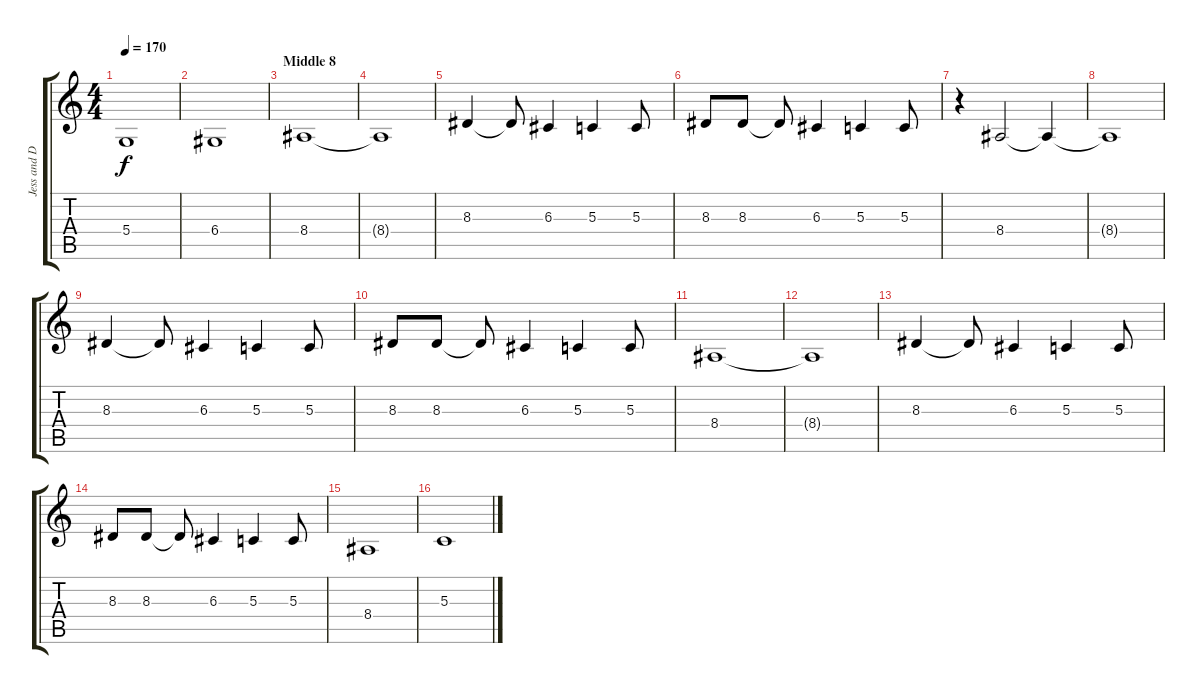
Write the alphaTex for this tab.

\track ("Jess and Derron (Sax)" "Jess and D") {instrument altosax}
\staff {score tabs}
\tuning (E4 B3 G3 D3 A2 E2) {hide}
\ts (4 4)
\tempo 170
\clef g2
\ks c
5.4.1{dy f} |
6.4.1 |
\section ("" "Middle 8")
8.4.1 |
8.4{t}.1 |
8.3.4 8.3{t}.8 6.3.4 5.3.4 5.3.8 |
8.3.8 8.3.8 8.3{t}.8 6.3.4 5.3.4 5.3.8 |
r.4 8.4.2 8.4{t}.4 |
8.4{t}.1 |
8.3.4 8.3{t}.8 6.3.4 5.3.4 5.3.8 |
8.3.8 8.3.8 8.3{t}.8 6.3.4 5.3.4 5.3.8 |
8.4.1 |
8.4{t}.1 |
8.3.4 8.3{t}.8 6.3.4 5.3.4 5.3.8 |
8.3.8 8.3.8 8.3{t}.8 6.3.4 5.3.4 5.3.8 |
8.4.1 |
5.3.1
